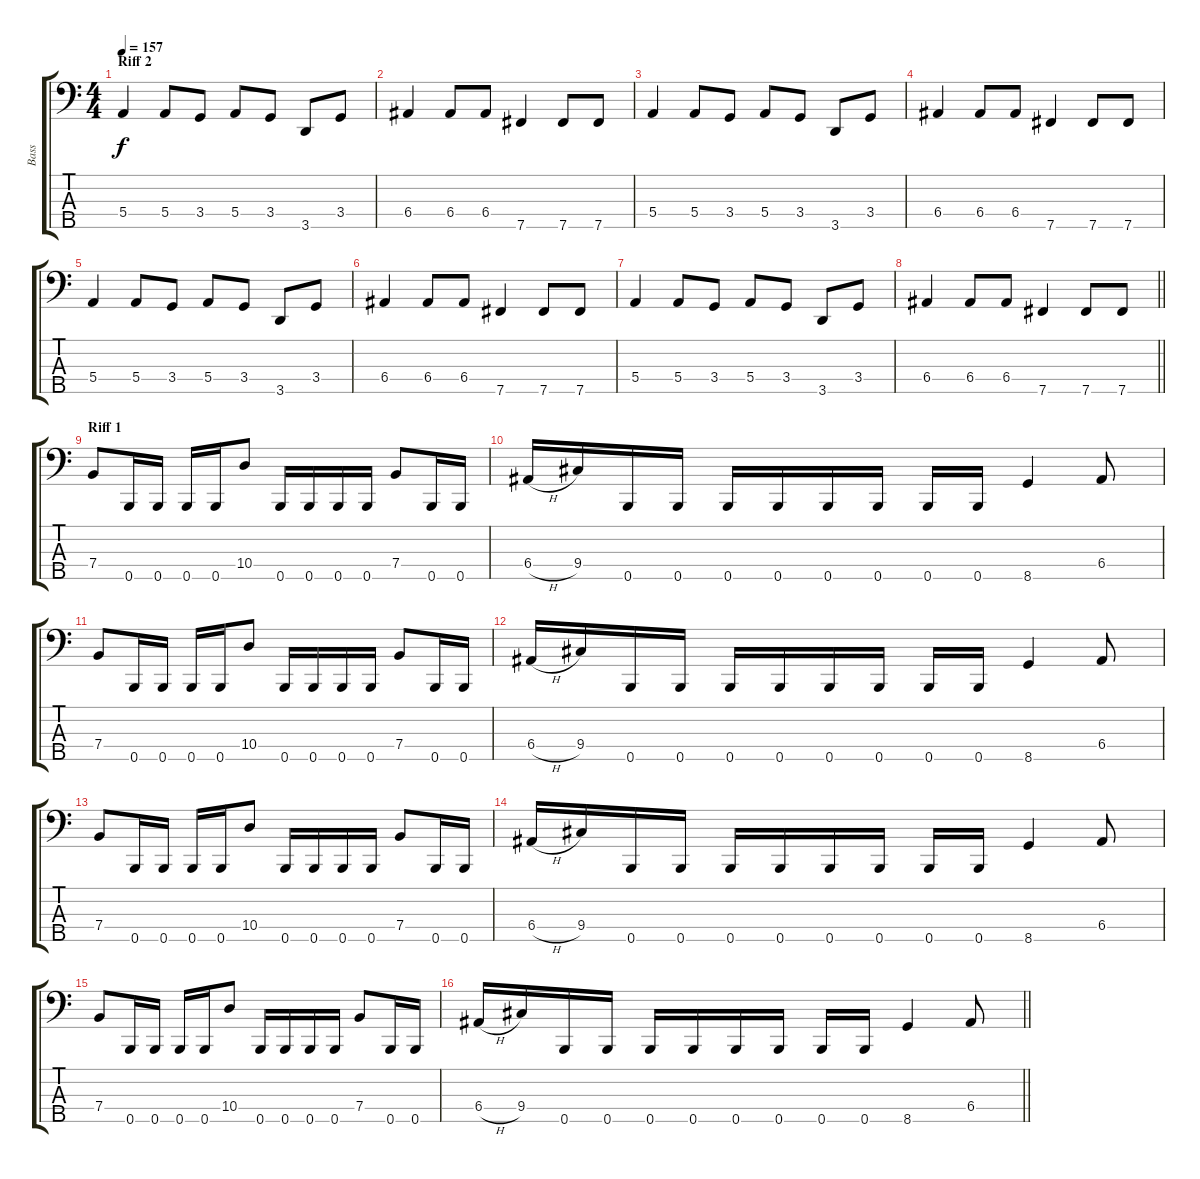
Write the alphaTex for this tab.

\track ("Bass" "Bass") {instrument electricbasspick}
\staff {score tabs}
\tuning (G2 D2 A1 E1 B0) {hide}
\ts (4 4)
\section ("" "Riff 2")
\tempo 157
\clef f4
\ks c
5.4.4{dy f} 5.4.8 3.4.8 5.4.8 3.4.8 3.5.8 3.4.8 |
6.4.4 6.4.8 6.4.8 7.5.4 7.5.8 7.5.8 |
5.4.4 5.4.8 3.4.8 5.4.8 3.4.8 3.5.8 3.4.8 |
6.4.4 6.4.8 6.4.8 7.5.4 7.5.8 7.5.8 |
5.4.4 5.4.8 3.4.8 5.4.8 3.4.8 3.5.8 3.4.8 |
6.4.4 6.4.8 6.4.8 7.5.4 7.5.8 7.5.8 |
5.4.4 5.4.8 3.4.8 5.4.8 3.4.8 3.5.8 3.4.8 |
\barLineRight lightlight
6.4.4 6.4.8 6.4.8 7.5.4 7.5.8 7.5.8 |
\section ("" "Riff 1")
7.4.8 0.5.16 0.5.16 0.5.16 0.5.16 10.4.8 0.5.16 0.5.16 0.5.16 0.5.16 7.4.8 0.5.16 0.5.16 |
6.4{h}.16 9.4.16 0.5.16 0.5.16 0.5.16 0.5.16 0.5.16 0.5.16 0.5.16 0.5.16 8.5.4 6.4.8 |
7.4.8 0.5.16 0.5.16 0.5.16 0.5.16 10.4.8 0.5.16 0.5.16 0.5.16 0.5.16 7.4.8 0.5.16 0.5.16 |
6.4{h}.16 9.4.16 0.5.16 0.5.16 0.5.16 0.5.16 0.5.16 0.5.16 0.5.16 0.5.16 8.5.4 6.4.8 |
7.4.8 0.5.16 0.5.16 0.5.16 0.5.16 10.4.8 0.5.16 0.5.16 0.5.16 0.5.16 7.4.8 0.5.16 0.5.16 |
6.4{h}.16 9.4.16 0.5.16 0.5.16 0.5.16 0.5.16 0.5.16 0.5.16 0.5.16 0.5.16 8.5.4 6.4.8 |
7.4.8 0.5.16 0.5.16 0.5.16 0.5.16 10.4.8 0.5.16 0.5.16 0.5.16 0.5.16 7.4.8 0.5.16 0.5.16 |
\barLineRight lightlight
6.4{h}.16 9.4.16 0.5.16 0.5.16 0.5.16 0.5.16 0.5.16 0.5.16 0.5.16 0.5.16 8.5.4 6.4.8
